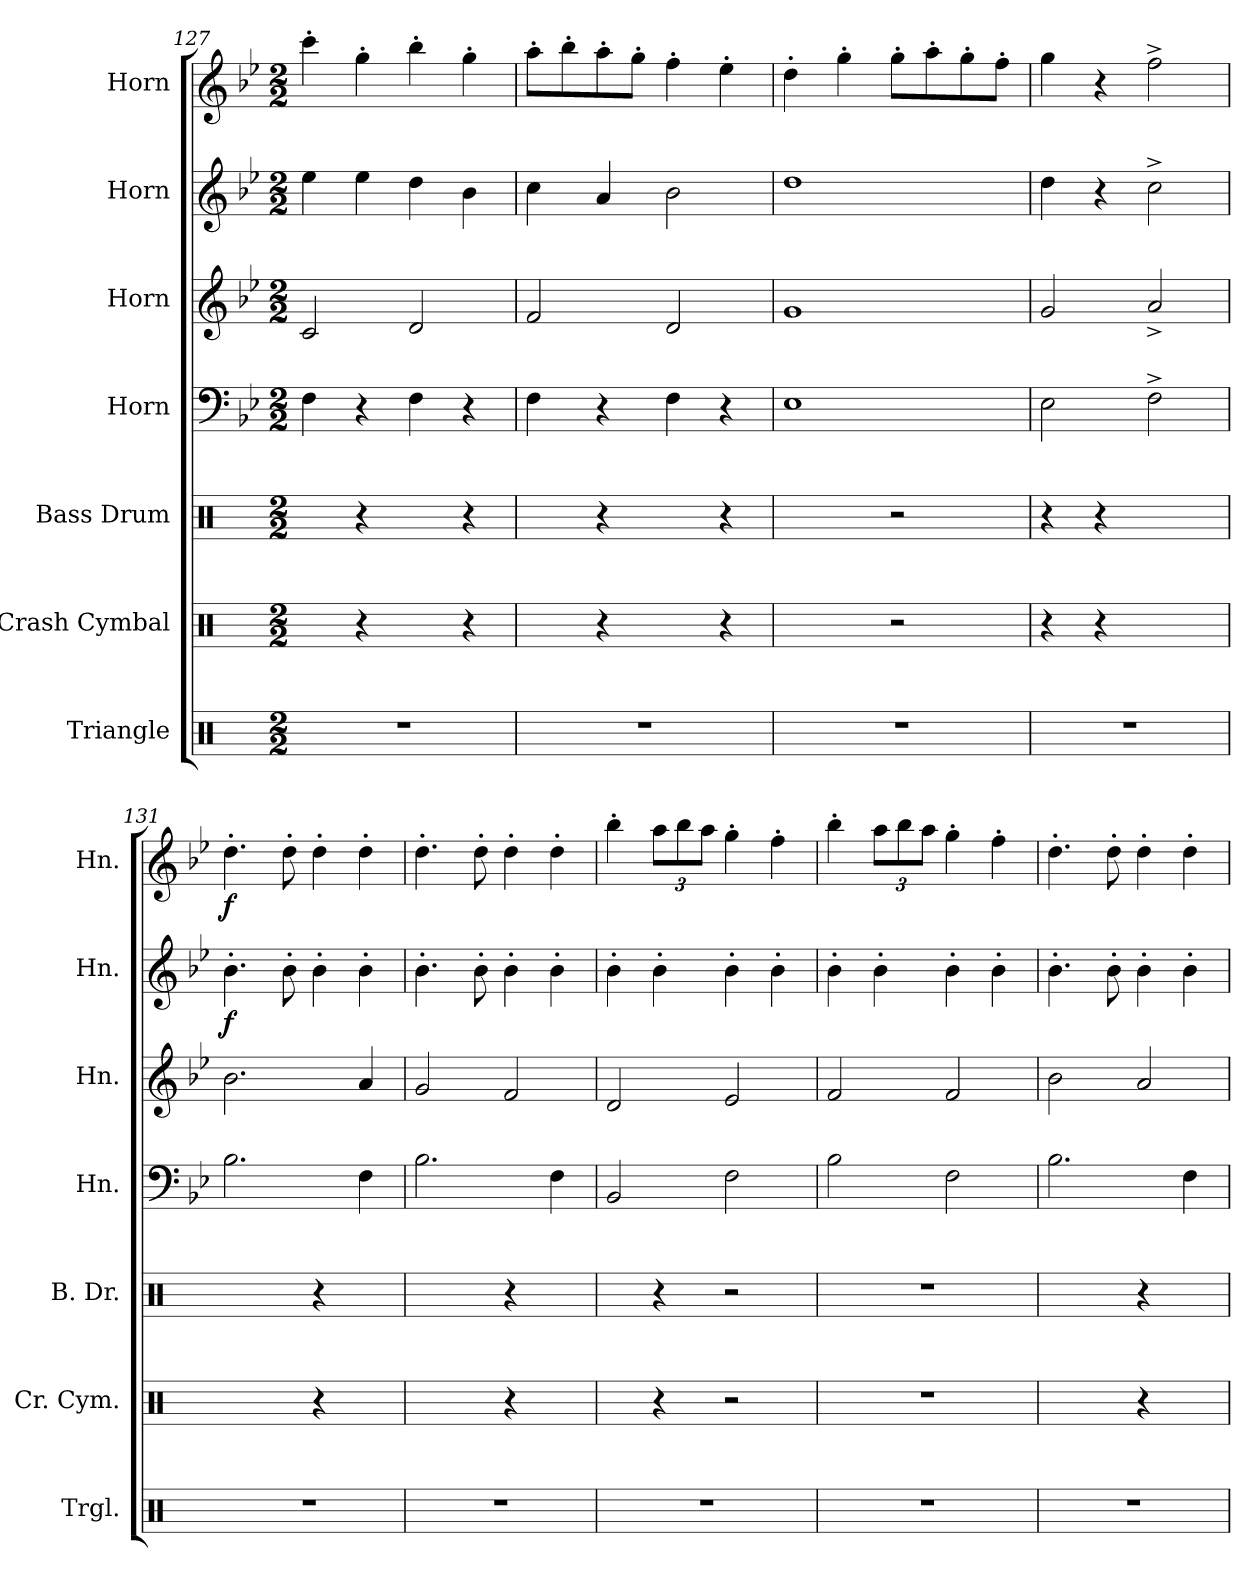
**kern	**kern	**kern	**kern	**kern	**kern	**dynam	**kern	**dynam
*part7	*part6	*part5	*part4	*part3	*part2	*part2	*part1	*part1
*staff7	*staff6	*staff5	*staff4	*staff3	*staff2	*staff2	*staff1	*staff1
*I"Triangle	*I"Crash Cymbal	*I"Bass Drum	*I"Horn	*I"Horn	*I"Horn	*	*I"Horn	*
*I'Trgl.	*I'Cr. Cym.	*I'B. Dr.	*I'Hn.	*I'Hn.	*I'Hn.	*	*I'Hn.	*
*clefX	*clefX	*clefX	*clefF4	*clefG2	*clefG2	*	*clefG2	*
*	*	*	*ITrd4c7	*ITrd4c7	*ITrd4c7	*	*ITrd4c7	*
*k[]	*k[]	*k[]	*k[b-e-a-]	*k[b-e-a-]	*k[b-e-a-]	*	*k[b-e-a-]	*
*C:	*C:	*C:	*E-:	*E-:	*E-:	*	*E-:	*
*M2/2	*M2/2	*M2/2	*M2/2	*M2/2	*M2/2	*	*M2/2	*
=127	=127	=127	=127	=127	=127	=127	=127	=127
1r	4R\	4R\	4BB-\	2F/	4a-\	.	4ff'\	.
.	4r	4r	4r	.	4a-\	.	4cc'\	.
.	4R\	4R\	4BB-\	2G/	4g\	.	4ee-'\	.
.	4r	4r	4r	.	4e-\	.	4cc'\	.
!!LO:PB:g=z
=128	=128	=128	=128	=128	=128	=128	=128	=128
1r	4R\	4R\	4BB-\	2B-/	4f\	.	8dd'\L	.
.	.	.	.	.	.	.	8ee-'\	.
.	4r	4r	4r	.	4d/	.	8dd'\	.
.	.	.	.	.	.	.	8cc'\J	.
.	4R\	4R\	4BB-\	2G/	2e-\	.	4b-'\	.
.	4r	4r	4r	.	.	.	4a-'\	.
=129	=129	=129	=129	=129	=129	=129	=129	=129
1r	2R\	2R\	1AA-	1c	1g	.	4g'\	.
.	.	.	.	.	.	.	4cc'\	.
.	2r	2r	.	.	.	.	8cc'\L	.
.	.	.	.	.	.	.	8dd'\	.
.	.	.	.	.	.	.	8cc'\	.
.	.	.	.	.	.	.	8b-'\J	.
=130	=130	=130	=130	=130	=130	=130	=130	=130
1r	4r	4r	2AA-\	2c/	4g\	.	4cc\	.
.	4r	4r	.	.	4r	.	4r	.
.	2R\	2R\	2BB-^\	2d^/	2f^\	.	2b-^\	.
=131	=131	=131	=131	=131	=131	=131	=131	=131
!	!	!	!	!	!	!LO:DY:b	!	!LO:DY:b
1r	2R\	2R\	2.E-\	2.e-\	4.e-'\	f	4.g'\	f
.	.	.	.	.	8e-'\	.	8g'\	.
.	4r	4r	.	.	4e-'\	.	4g'\	.
.	4R\	4R\	4BB-\	4d/	4e-'\	.	4g'\	.
=132	=132	=132	=132	=132	=132	=132	=132	=132
1r	2R\	2R\	2.E-\	2c/	4.e-'\	.	4.g'\	.
.	.	.	.	.	8e-'\	.	8g'\	.
.	4r	4r	.	2B-/	4e-'\	.	4g'\	.
.	4R\	4R\	4BB-\	.	4e-'\	.	4g'\	.
=133	=133	=133	=133	=133	=133	=133	=133	=133
1r	4R\	4R\	2EE-/	2G/	4e-'\	.	4ee-'\	.
*	*	*	*	*	*	*	*Xbrackettup	*
.	4r	4r	.	.	4e-'\	.	12dd\L	.
.	.	.	.	.	.	.	12ee-\	.
.	.	.	.	.	.	.	12dd\J	.
.	2r	2r	2BB-\	2A-/	4e-'\	.	4cc'\	.
.	.	.	.	.	4e-'\	.	4b-'\	.
=134	=134	=134	=134	=134	=134	=134	=134	=134
1r	1r	1r	2E-\	2B-/	4e-'\	.	4ee-'\	.
.	.	.	.	.	4e-'\	.	12dd\L	.
.	.	.	.	.	.	.	12ee-\	.
.	.	.	.	.	.	.	12dd\J	.
.	.	.	2BB-\	2B-/	4e-'\	.	4cc'\	.
.	.	.	.	.	4e-'\	.	4b-'\	.
!!LO:PB:g=z
=135	=135	=135	=135	=135	=135	=135	=135	=135
1r	2R\	2R\	2.E-\	2e-\	4.e-'\	.	4.g'\	.
.	.	.	.	.	8e-'\	.	8g'\	.
.	4r	4r	.	2d/	4e-'\	.	4g'\	.
.	4R\	4R\	4BB-\	.	4e-'\	.	4g'\	.
=	=	=	=	=	=	=	=	=
*-	*-	*-	*-	*-	*-	*-	*-	*-
